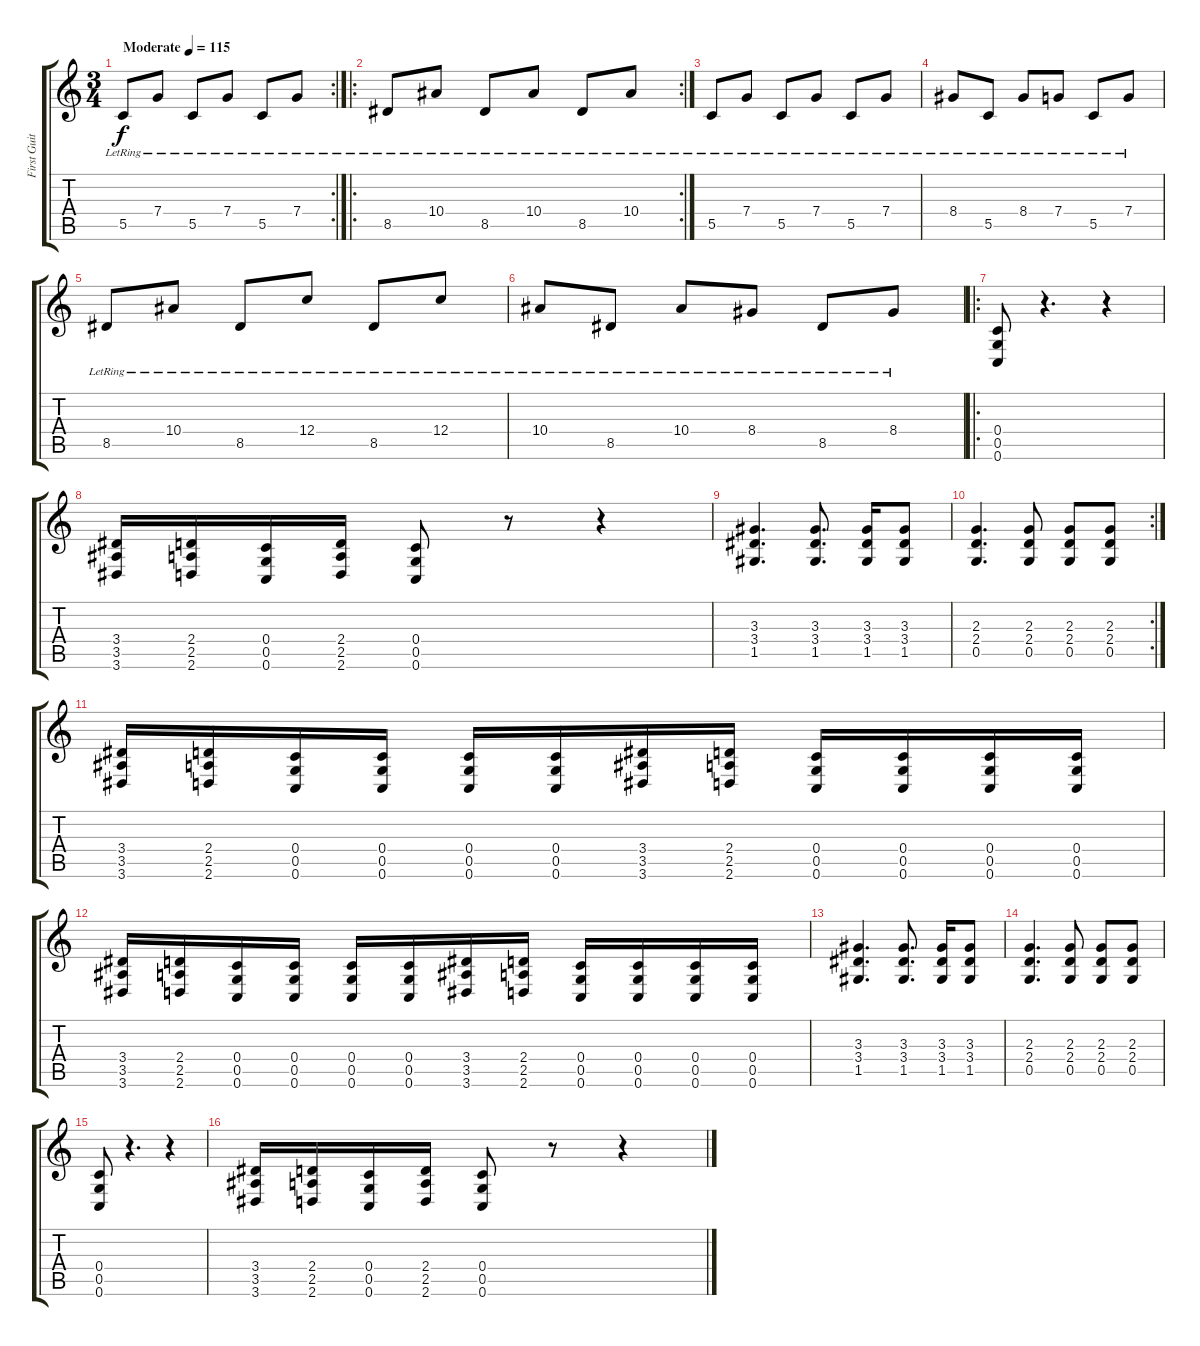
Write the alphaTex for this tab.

\track ("First Guitar" "First Guit") {instrument electricguitarclean}
\staff {score tabs}
\tuning (D4 A3 F3 C3 G2 C2) {hide}
\rc 2
\ts (3 4)
\tempo (115 "Moderate")
\clef g2
\ks c
5.5{lr}.8{dy f instrument electricguitarjazz} 7.4{lr}.8 5.5{lr}.8 7.4{lr}.8 5.5{lr}.8 7.4{lr}.8 |
\ro
\rc 2
8.5{lr}.8 10.4{lr}.8 8.5{lr}.8 10.4{lr}.8 8.5{lr}.8 10.4{lr}.8 |
5.5{lr}.8 7.4{lr}.8 5.5{lr}.8 7.4{lr}.8 5.5{lr}.8 7.4{lr}.8 |
8.4{lr}.8 5.5{lr}.8 8.4{lr}.8 7.4{lr}.8 5.5{lr}.8 7.4{lr}.8 |
8.5{lr}.8 10.4{lr}.8 8.5{lr}.8 12.4{lr}.8 8.5{lr}.8 12.4{lr}.8 |
10.4{lr}.8 8.5{lr}.8 10.4{lr}.8 8.4{lr}.8 8.5{lr}.8 8.4{lr}.8 |
\ro
(0.4 0.5 0.6).8{instrument distortionguitar} r.4{d} r.4 |
(3.4 3.5 3.6).16 (2.4 2.5 2.6).16 (0.4 0.5 0.6).16 (2.4 2.5 2.6).16 (0.4 0.5 0.6).8 r.8 r.4 |
(3.3 3.4 1.5).4{d} (3.3 3.4 1.5).8{d} (3.3 3.4 1.5).16 (3.3 3.4 1.5).8 |
\rc 2
(2.3 2.4 0.5).4{d} (2.3 2.4 0.5).8 (2.3 2.4 0.5).8 (2.3 2.4 0.5).8 |
(3.4 3.5 3.6).16 (2.4 2.5 2.6).16 (0.4 0.5 0.6).16 (0.4 0.5 0.6).16 (0.4 0.5 0.6).16 (0.4 0.5 0.6).16 (3.4 3.5 3.6).16 (2.4 2.5 2.6).16 (0.4 0.5 0.6).16 (0.4 0.5 0.6).16 (0.4 0.5 0.6).16 (0.4 0.5 0.6).16 |
(3.4 3.5 3.6).16 (2.4 2.5 2.6).16 (0.4 0.5 0.6).16 (0.4 0.5 0.6).16 (0.4 0.5 0.6).16 (0.4 0.5 0.6).16 (3.4 3.5 3.6).16 (2.4 2.5 2.6).16 (0.4 0.5 0.6).16 (0.4 0.5 0.6).16 (0.4 0.5 0.6).16 (0.4 0.5 0.6).16 |
(3.3 3.4 1.5).4{d} (3.3 3.4 1.5).8{d} (3.3 3.4 1.5).16 (3.3 3.4 1.5).8 |
(2.3 2.4 0.5).4{d} (2.3 2.4 0.5).8 (2.3 2.4 0.5).8 (2.3 2.4 0.5).8 |
(0.4 0.5 0.6).8{instrument distortionguitar} r.4{d} r.4 |
(3.4 3.5 3.6).16 (2.4 2.5 2.6).16 (0.4 0.5 0.6).16 (2.4 2.5 2.6).16 (0.4 0.5 0.6).8 r.8 r.4
